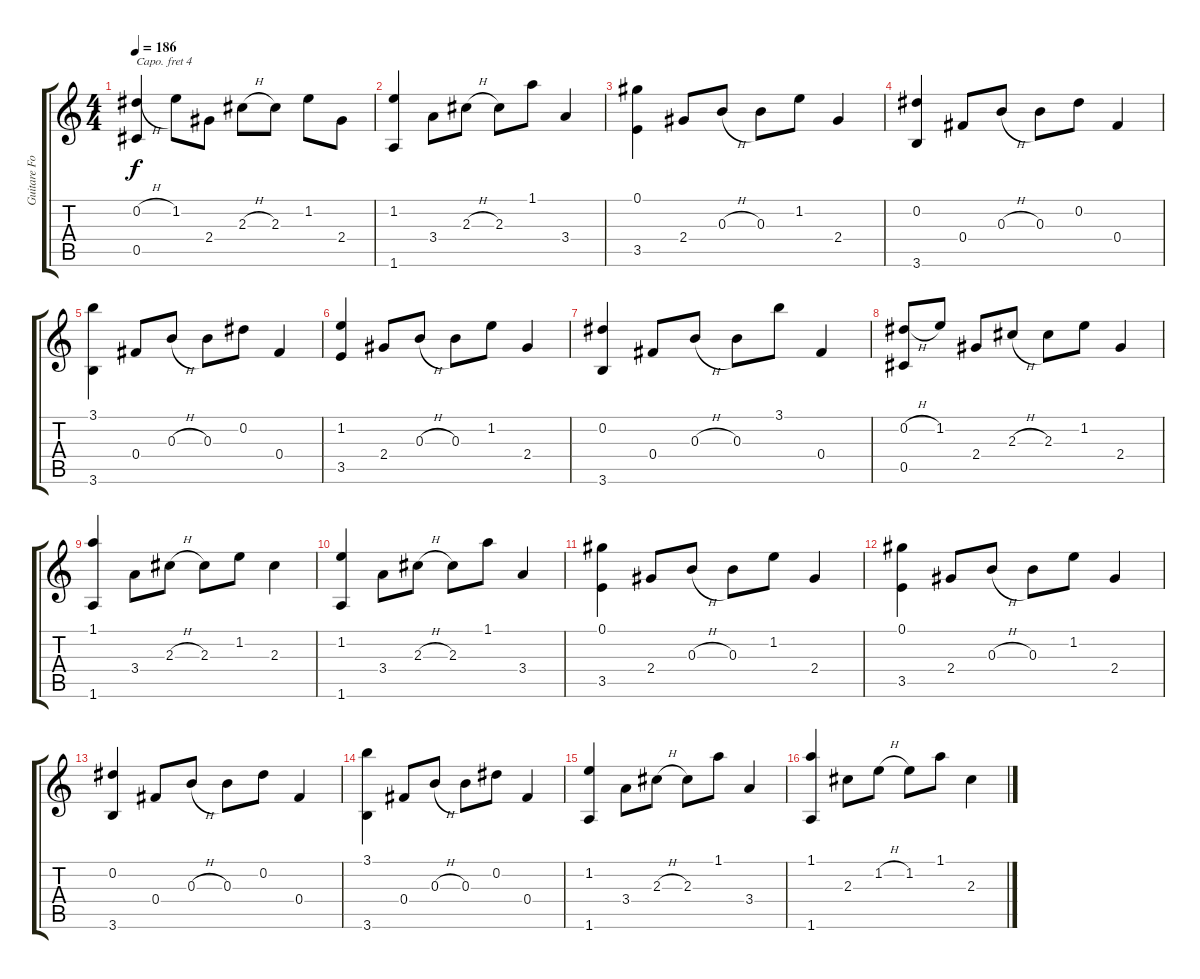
\track ("Guitare Folk" "Guitare Fo") {instrument acousticguitarsteel}
\staff {score tabs}
\capo 4
\tuning (E4 B3 G3 D3 A2 E2) {hide}
\ts (4 4)
\tempo 186
\clef g2
\ks c
(0.2{h} 0.5).4{dy f} 1.2.8 2.4.8 2.3{h}.8 2.3.8 1.2.8 2.4.8 |
(1.2 1.6).4 3.4.8 2.3{h}.8 2.3.8 1.1.8 3.4.4 |
(0.1 3.5).4 2.4.8 0.3{h}.8 0.3.8 1.2.8 2.4.4 |
(0.2 3.6).4 0.4.8 0.3{h}.8 0.3.8 0.2.8 0.4.4 |
(3.1 3.6).4 0.4.8 0.3{h}.8 0.3.8 0.2.8 0.4.4 |
(1.2 3.5).4 2.4.8 0.3{h}.8 0.3.8 1.2.8 2.4.4 |
(0.2 3.6).4 0.4.8 0.3{h}.8 0.3.8 3.1.8 0.4.4 |
(0.2{h} 0.5).8 1.2.8 2.4.8 2.3{h}.8 2.3.8 1.2.8 2.4.4 |
(1.1 1.6).4 3.4.8 2.3{h}.8 2.3.8 1.2.8 2.3.4 |
(1.2 1.6).4 3.4.8 2.3{h}.8 2.3.8 1.1.8 3.4.4 |
(0.1 3.5).4 2.4.8 0.3{h}.8 0.3.8 1.2.8 2.4.4 |
(0.1 3.5).4 2.4.8 0.3{h}.8 0.3.8 1.2.8 2.4.4 |
(0.2 3.6).4 0.4.8 0.3{h}.8 0.3.8 0.2.8 0.4.4 |
(3.1 3.6).4 0.4.8 0.3{h}.8 0.3.8 0.2.8 0.4.4 |
(1.2 1.6).4 3.4.8 2.3{h}.8 2.3.8 1.1.8 3.4.4 |
(1.1 1.6).4 2.3.8 1.2{h}.8 1.2.8 1.1.8 2.3.4
